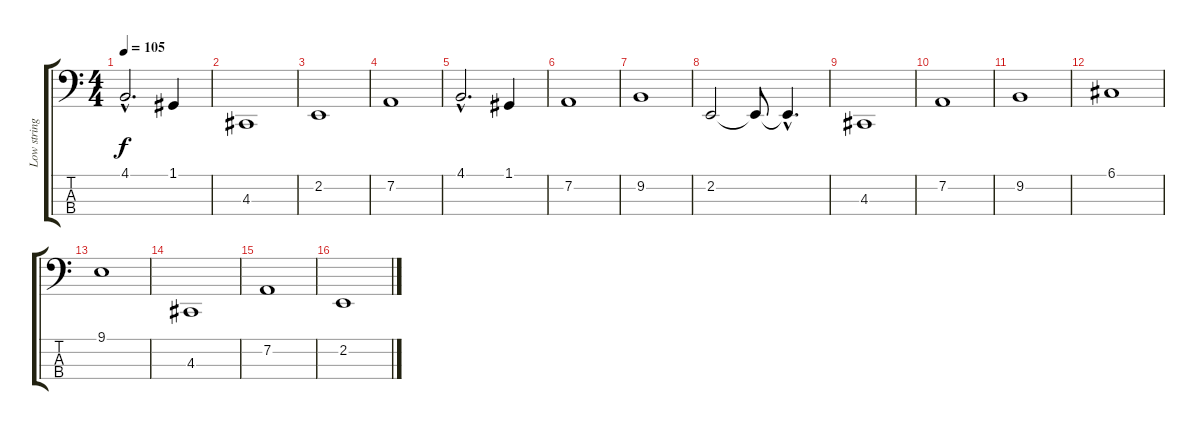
\track ("Low strings" "Low string") {instrument stringensemble1}
\staff {score tabs}
\tuning (G2 D2 A1 E1) {hide}
\ts (4 4)
\tempo 105
\clef f4
\ks c
4.1{hac}.2{d dy f} 1.1.4 |
4.3.1 |
2.2.1 |
7.2.1 |
4.1{hac}.2{d} 1.1.4 |
7.2.1 |
9.2.1 |
2.2.2 2.2{t}.8 2.2{hac t}.4{d} |
4.3.1 |
7.2.1 |
9.2.1 |
6.1.1 |
9.1.1 |
4.3.1 |
7.2.1 |
2.2.1
